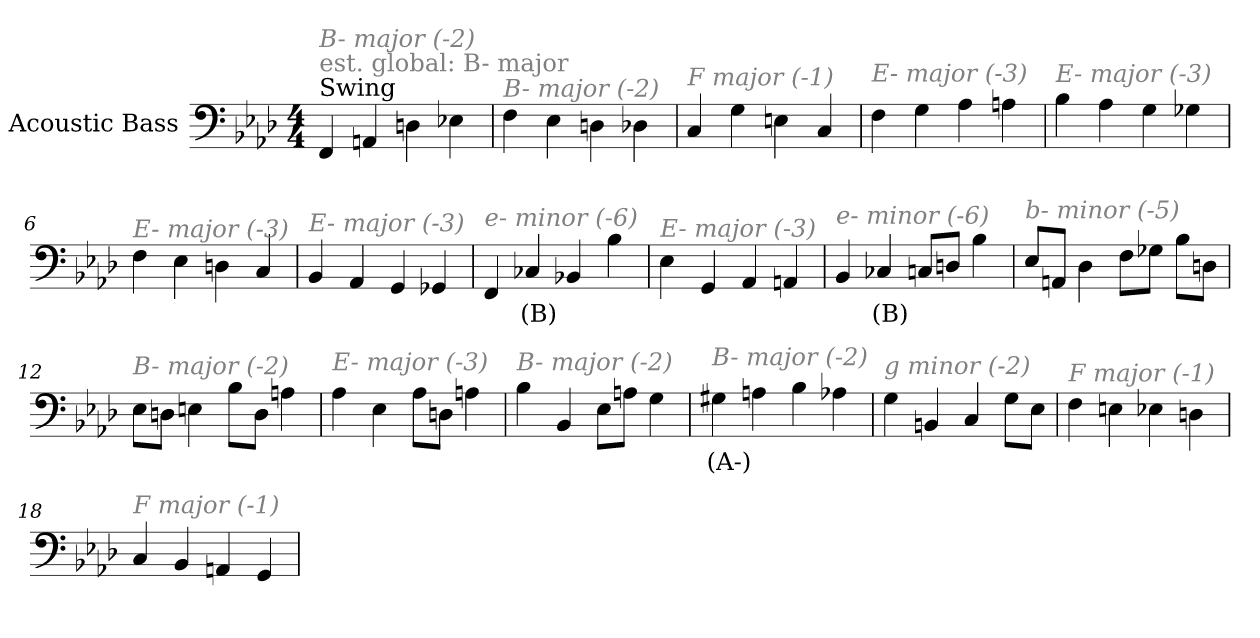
**kern	**text
*part1	*part1
*staff1	*staff1
*I"Acoustic Bass	*
*clefF4	*
*ITrd7c12	*
*k[b-e-a-d-]	*
*A-:	*
*M4/4	*
*MM121	*
=1	=1
!LO:TX:a:t=Swing	!
!LO:TX:a:color=#808080:t=est. global&colon; B- major	!
!LO:TX:i:color=#808080:t=B- major (-2)	!
4FFF	.
4AAAn	.
4DDn	.
4EE-X	.
=2	=2
!LO:TX:i:color=#808080:t=B- major (-2)	!
4FF	.
4EE-	.
4DDn	.
4DD-X	.
=3	=3
!LO:TX:i:color=#808080:t=F major (-1)	!
4CC	.
4GG	.
4EEn	.
4CC	.
=4	=4
!LO:TX:i:color=#808080:t=E- major (-3)	!
4FF	.
4GG	.
4AA-	.
4AAn	.
=5	=5
!LO:TX:i:color=#808080:t=E- major (-3)	!
4BB-	.
4AA-	.
4GG	.
4GG-X	.
=6	=6
!LO:TX:i:color=#808080:t=E- major (-3)	!
4FF	.
4EE-	.
4DDn	.
4CC	.
=7	=7
!LO:TX:i:color=#808080:t=E- major (-3)	!
4BBB-	.
4AAA-	.
4GGG	.
4GGG-X	.
=8	=8
!LO:TX:i:color=#808080:t=e- minor (-6)	!
4FFF	.
4CC-Xi	(B)
4BBB-X	.
4BB-	.
=9	=9
!LO:TX:i:color=#808080:t=E- major (-3)	!
4EE-	.
4GGG	.
4AAA-	.
4AAAn	.
=10	=10
!LO:TX:i:color=#808080:t=e- minor (-6)	!
4BBB-	.
4CC-Xi	(B)
8CCL	.
8DDnJ	.
4BB-	.
=11	=11
!LO:TX:i:color=#808080:t=b- minor (-5)	!
8EE-L	.
8AAAnJ	.
4DD-	.
8FFL	.
8GG-XJ	.
8BB-L	.
8DDnJ	.
=12	=12
!LO:TX:i:color=#808080:t=B- major (-2)	!
8EE-L	.
8DDnJ	.
4EEn	.
8BB-L	.
8DDJ	.
4AAn	.
=13	=13
!LO:TX:i:color=#808080:t=E- major (-3)	!
4AA-	.
4EE-	.
8AA-L	.
8DDnJ	.
4AAn	.
=14	=14
!LO:TX:i:color=#808080:t=B- major (-2)	!
4BB-	.
4BBB-	.
8EE-L	.
8AAnJ	.
4GG	.
=15	=15
!LO:TX:i:color=#808080:t=B- major (-2)	!
4GG#Xi	(A-)
4AAn	.
4BB-	.
4AA-Xj	.
=16	=16
!LO:TX:i:color=#808080:t=g minor (-2)	!
4GG	.
4BBBn	.
4CC	.
8GGL	.
8EE-J	.
=17	=17
!LO:TX:i:color=#808080:t=F major (-1)	!
4FF	.
4EEn	.
4EE-X	.
4DDn	.
=18	=18
!LO:TX:i:color=#808080:t=F major (-1)	!
4CC	.
4BBB-	.
4AAAn	.
4GGG	.
=	=
*-	*-
